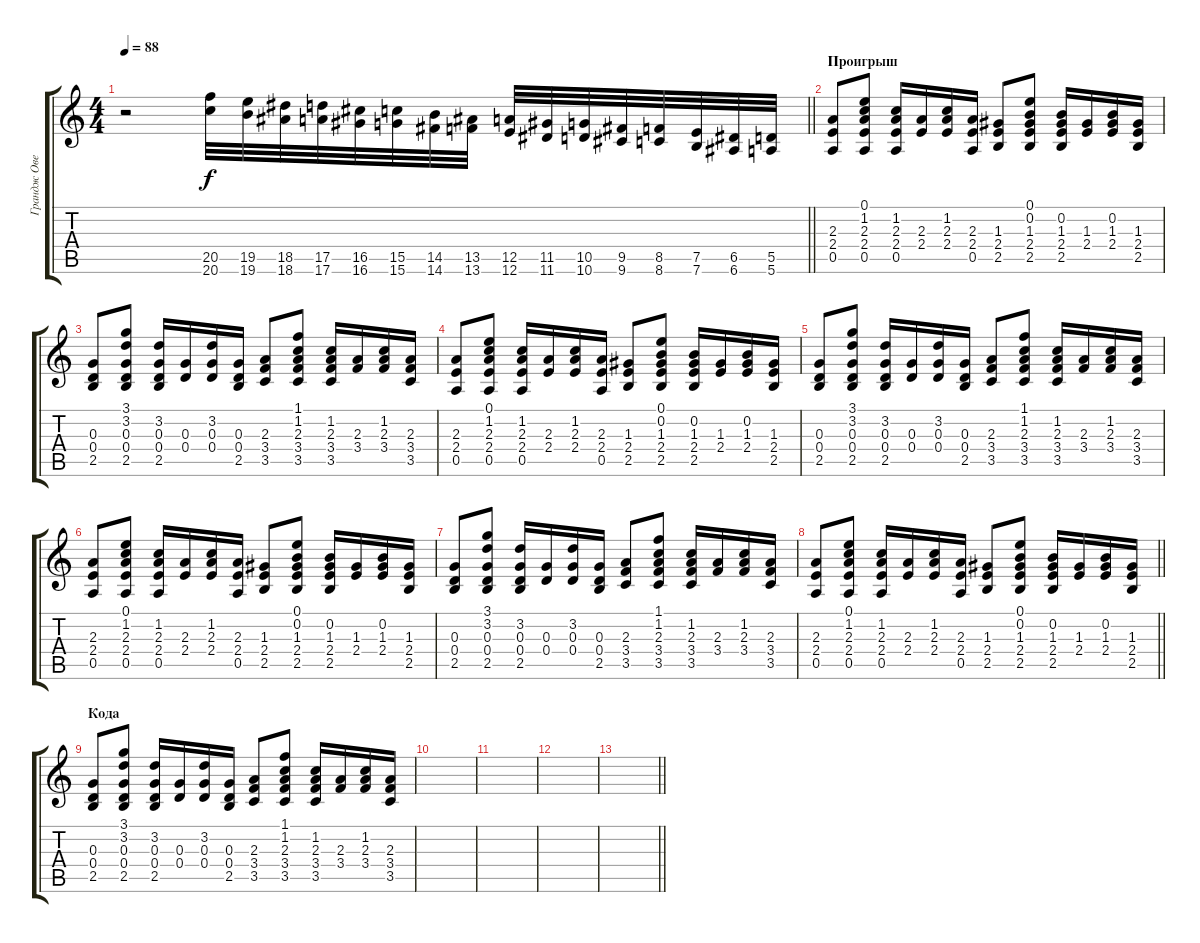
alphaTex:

\track ("Грандж Овердоз" "Грандж Ове") {instrument electricguitarjazz}
\staff {score tabs}
\tuning (E4 B3 G3 D3 A2 E2) {hide}
\ts (4 4)
\tempo 88
\clef g2
\barLineRight lightlight
\ks c
r.2{dy f} (20.5 20.6).32 (19.5 19.6).32 (18.5 18.6).32 (17.5 17.6).32 (16.5 16.6).32 (15.5 15.6).32 (14.5 14.6).32 (13.5 13.6).32 (12.5 12.6).32 (11.5 11.6).32 (10.5 10.6).32 (9.5 9.6).32 (8.5 8.6).32 (7.5 7.6).32 (6.5 6.6).32 (5.5 5.6).32 |
\section ("" "Проигрыш")
(2.3 2.4 0.5).8 (0.1 1.2 2.3 2.4 0.5).8 (1.2 2.3 2.4 0.5).16 (2.3 2.4).16 (1.2 2.3 2.4).16 (2.3 2.4 0.5).16 (1.3 2.4 2.5).8 (0.1 0.2 1.3 2.4 2.5).8 (0.2 1.3 2.4 2.5).16 (1.3 2.4).16 (0.2 1.3 2.4).16 (1.3 2.4 2.5).16 |
(0.3 0.4 2.5).8 (3.1 3.2 0.3 0.4 2.5).8 (3.2 0.3 0.4 2.5).16 (0.3 0.4).16 (3.2 0.3 0.4).16 (0.3 0.4 2.5).16 (2.3 3.4 3.5).8 (1.1 1.2 2.3 3.4 3.5).8 (1.2 2.3 3.4 3.5).16 (2.3 3.4).16 (1.2 2.3 3.4).16 (2.3 3.4 3.5).16 |
(2.3 2.4 0.5).8 (0.1 1.2 2.3 2.4 0.5).8 (1.2 2.3 2.4 0.5).16 (2.3 2.4).16 (1.2 2.3 2.4).16 (2.3 2.4 0.5).16 (1.3 2.4 2.5).8 (0.1 0.2 1.3 2.4 2.5).8 (0.2 1.3 2.4 2.5).16 (1.3 2.4).16 (0.2 1.3 2.4).16 (1.3 2.4 2.5).16 |
(0.3 0.4 2.5).8 (3.1 3.2 0.3 0.4 2.5).8 (3.2 0.3 0.4 2.5).16 (0.3 0.4).16 (3.2 0.3 0.4).16 (0.3 0.4 2.5).16 (2.3 3.4 3.5).8 (1.1 1.2 2.3 3.4 3.5).8 (1.2 2.3 3.4 3.5).16 (2.3 3.4).16 (1.2 2.3 3.4).16 (2.3 3.4 3.5).16 |
(2.3 2.4 0.5).8 (0.1 1.2 2.3 2.4 0.5).8 (1.2 2.3 2.4 0.5).16 (2.3 2.4).16 (1.2 2.3 2.4).16 (2.3 2.4 0.5).16 (1.3 2.4 2.5).8 (0.1 0.2 1.3 2.4 2.5).8 (0.2 1.3 2.4 2.5).16 (1.3 2.4).16 (0.2 1.3 2.4).16 (1.3 2.4 2.5).16 |
(0.3 0.4 2.5).8 (3.1 3.2 0.3 0.4 2.5).8 (3.2 0.3 0.4 2.5).16 (0.3 0.4).16 (3.2 0.3 0.4).16 (0.3 0.4 2.5).16 (2.3 3.4 3.5).8 (1.1 1.2 2.3 3.4 3.5).8 (1.2 2.3 3.4 3.5).16 (2.3 3.4).16 (1.2 2.3 3.4).16 (2.3 3.4 3.5).16 |
\barLineRight lightlight
(2.3 2.4 0.5).8 (0.1 1.2 2.3 2.4 0.5).8 (1.2 2.3 2.4 0.5).16 (2.3 2.4).16 (1.2 2.3 2.4).16 (2.3 2.4 0.5).16 (1.3 2.4 2.5).8 (0.1 0.2 1.3 2.4 2.5).8 (0.2 1.3 2.4 2.5).16 (1.3 2.4).16 (0.2 1.3 2.4).16 (1.3 2.4 2.5).16 |
\section ("" "Кода")
(0.3 0.4 2.5).8 (3.1 3.2 0.3 0.4 2.5).8 (3.2 0.3 0.4 2.5).16 (0.3 0.4).16 (3.2 0.3 0.4).16 (0.3 0.4 2.5).16 (2.3 3.4 3.5).8 (1.1 1.2 2.3 3.4 3.5).8 (1.2 2.3 3.4 3.5).16 (2.3 3.4).16 (1.2 2.3 3.4).16 (2.3 3.4 3.5).16 |
|
|
|
\barLineRight lightlight
